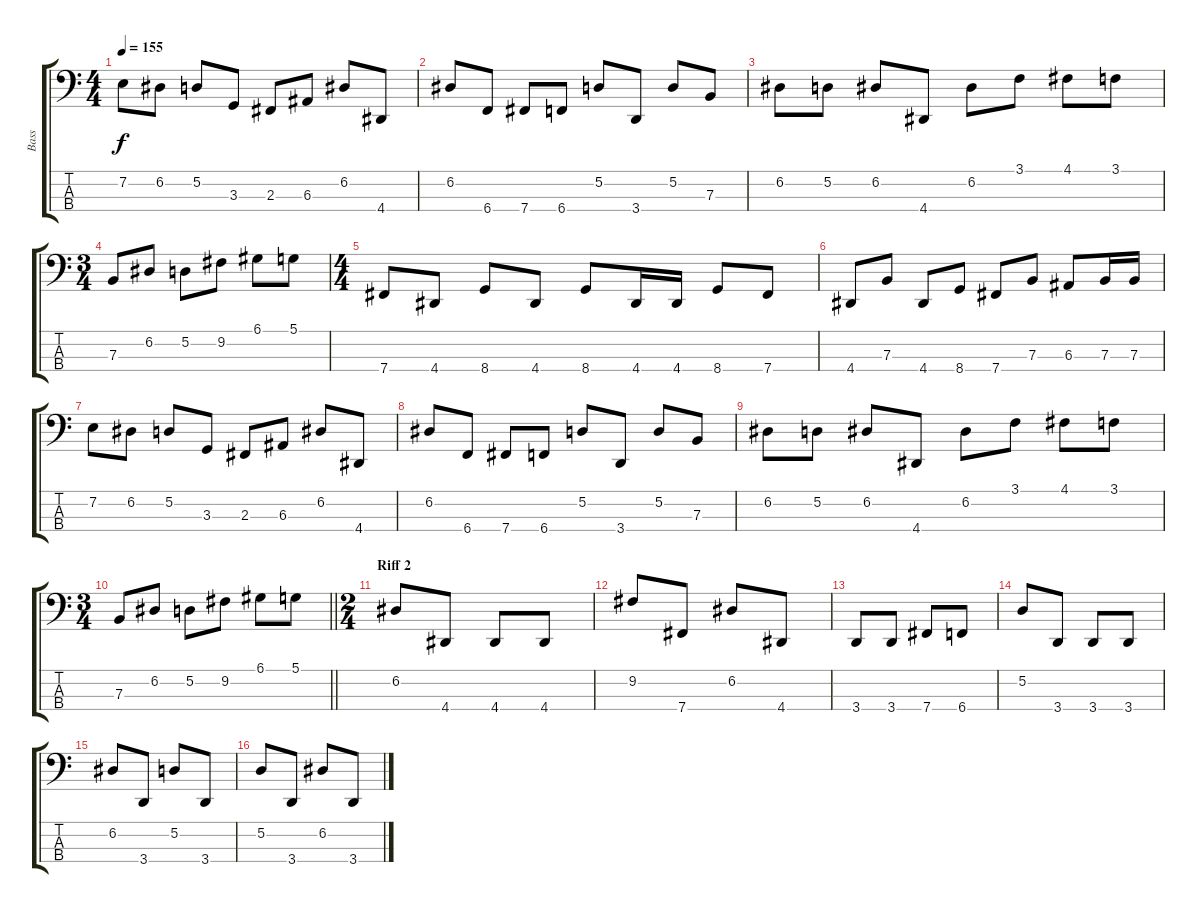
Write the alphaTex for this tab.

\track ("Bass" "Bass") {instrument electricbasspick}
\staff {score tabs}
\tuning (D2 A1 E1 B0) {hide}
\ts (4 4)
\tempo 155
\clef f4
\ks c
7.2.8{dy f} 6.2.8 5.2.8 3.3.8 2.3.8 6.3.8 6.2.8 4.4.8 |
6.2.8 6.4.8 7.4.8 6.4.8 5.2.8 3.4.8 5.2.8 7.3.8 |
6.2.8 5.2.8 6.2.8 4.4.8 6.2.8 3.1.8 4.1.8 3.1.8 |
\ts (3 4)
7.3.8 6.2.8 5.2.8 9.2.8 6.1.8 5.1.8 |
\ts (4 4)
7.4.8 4.4.8 8.4.8 4.4.8 8.4.8 4.4.16 4.4.16 8.4.8 7.4.8 |
4.4.8 7.3.8 4.4.8 8.4.8 7.4.8 7.3.8 6.3.8 7.3.16 7.3.16 |
7.2.8 6.2.8 5.2.8 3.3.8 2.3.8 6.3.8 6.2.8 4.4.8 |
6.2.8 6.4.8 7.4.8 6.4.8 5.2.8 3.4.8 5.2.8 7.3.8 |
6.2.8 5.2.8 6.2.8 4.4.8 6.2.8 3.1.8 4.1.8 3.1.8 |
\ts (3 4)
\barLineRight lightlight
7.3.8 6.2.8 5.2.8 9.2.8 6.1.8 5.1.8 |
\ts (2 4)
\section ("" "Riff 2")
6.2.8 4.4.8 4.4.8 4.4.8 |
9.2.8 7.4.8 6.2.8 4.4.8 |
3.4.8 3.4.8 7.4.8 6.4.8 |
5.2.8 3.4.8 3.4.8 3.4.8 |
6.2.8 3.4.8 5.2.8 3.4.8 |
5.2.8 3.4.8 6.2.8 3.4.8
